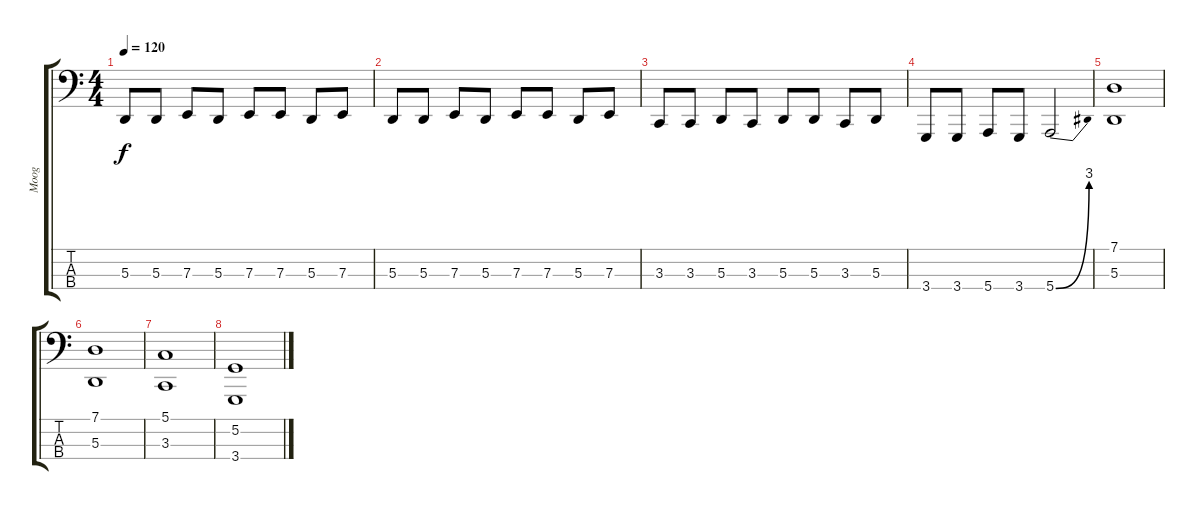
\track ("Moog" "Moog") {instrument lead8bassandlead}
\staff {score tabs}
\tuning (G2 D2 A1 E1) {hide}
\ts (4 4)
\tempo 120
\clef f4
\ks c
5.3.8{dy f} 5.3.8 7.3.8 5.3.8 7.3.8 7.3.8 5.3.8 7.3.8 |
5.3.8 5.3.8 7.3.8 5.3.8 7.3.8 7.3.8 5.3.8 7.3.8 |
3.3.8 3.3.8 5.3.8 3.3.8 5.3.8 5.3.8 3.3.8 5.3.8 |
3.4.8 3.4.8 5.4.8 3.4.8 5.4{be (bend 0 0 60 12)}.2 |
(7.1 5.3).1 |
(7.1 5.3).1 |
(5.1 3.3).1 |
(5.2 3.4).1
